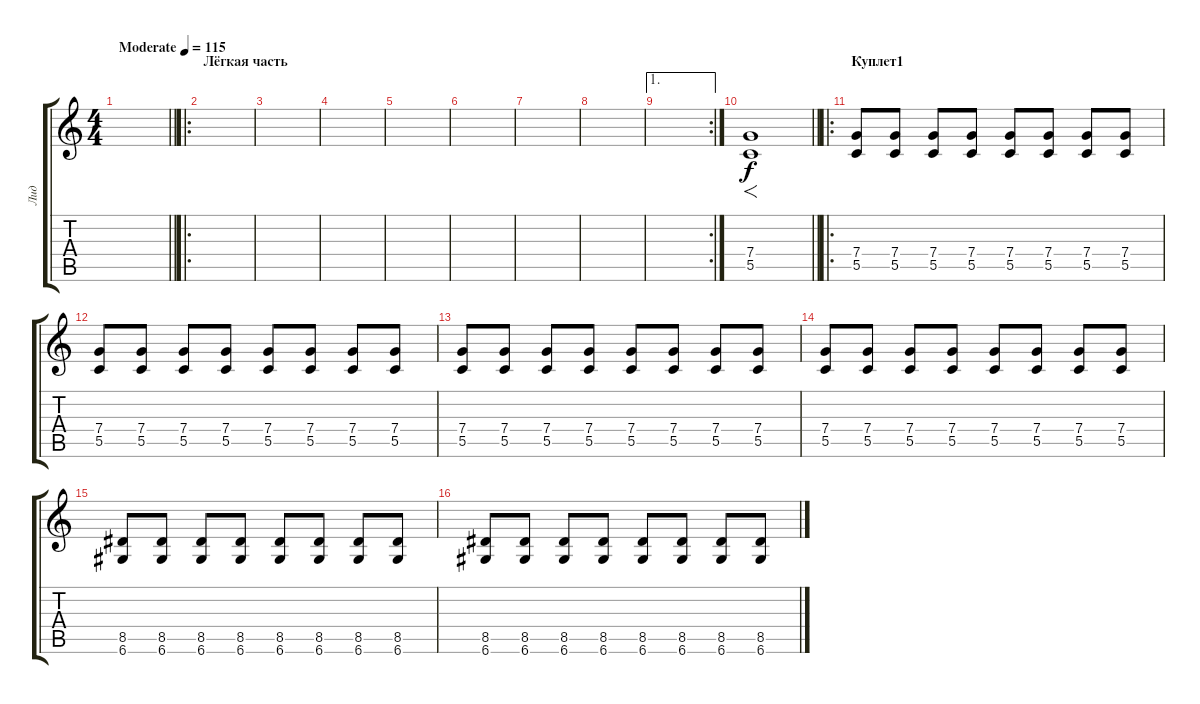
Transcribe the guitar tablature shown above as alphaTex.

\track ("Лид" "Лид") {instrument distortionguitar}
\staff {score tabs}
\tuning (D4 A3 F3 C3 G2 D2) {hide}
\ts (4 4)
\tempo (115 "Moderate")
\clef g2
\barLineRight lightlight
\ks c
|
\ro
\section ("" "Лёгкая часть")
|
|
|
|
|
|
|
\ae 1
\rc 2
|
\barLineRight lightlight
(7.4 5.5).1{f} |
\ro
\section ("" "Куплет1")
(7.4 5.5).8 (7.4 5.5).8 (7.4 5.5).8 (7.4 5.5).8 (7.4 5.5).8 (7.4 5.5).8 (7.4 5.5).8 (7.4 5.5).8 |
(7.4 5.5).8 (7.4 5.5).8 (7.4 5.5).8 (7.4 5.5).8 (7.4 5.5).8 (7.4 5.5).8 (7.4 5.5).8 (7.4 5.5).8 |
(7.4 5.5).8 (7.4 5.5).8 (7.4 5.5).8 (7.4 5.5).8 (7.4 5.5).8 (7.4 5.5).8 (7.4 5.5).8 (7.4 5.5).8 |
(7.4 5.5).8 (7.4 5.5).8 (7.4 5.5).8 (7.4 5.5).8 (7.4 5.5).8 (7.4 5.5).8 (7.4 5.5).8 (7.4 5.5).8 |
(8.5 6.6).8 (8.5 6.6).8 (8.5 6.6).8 (8.5 6.6).8 (8.5 6.6).8 (8.5 6.6).8 (8.5 6.6).8 (8.5 6.6).8 |
(8.5 6.6).8 (8.5 6.6).8 (8.5 6.6).8 (8.5 6.6).8 (8.5 6.6).8 (8.5 6.6).8 (8.5 6.6).8 (8.5 6.6).8
